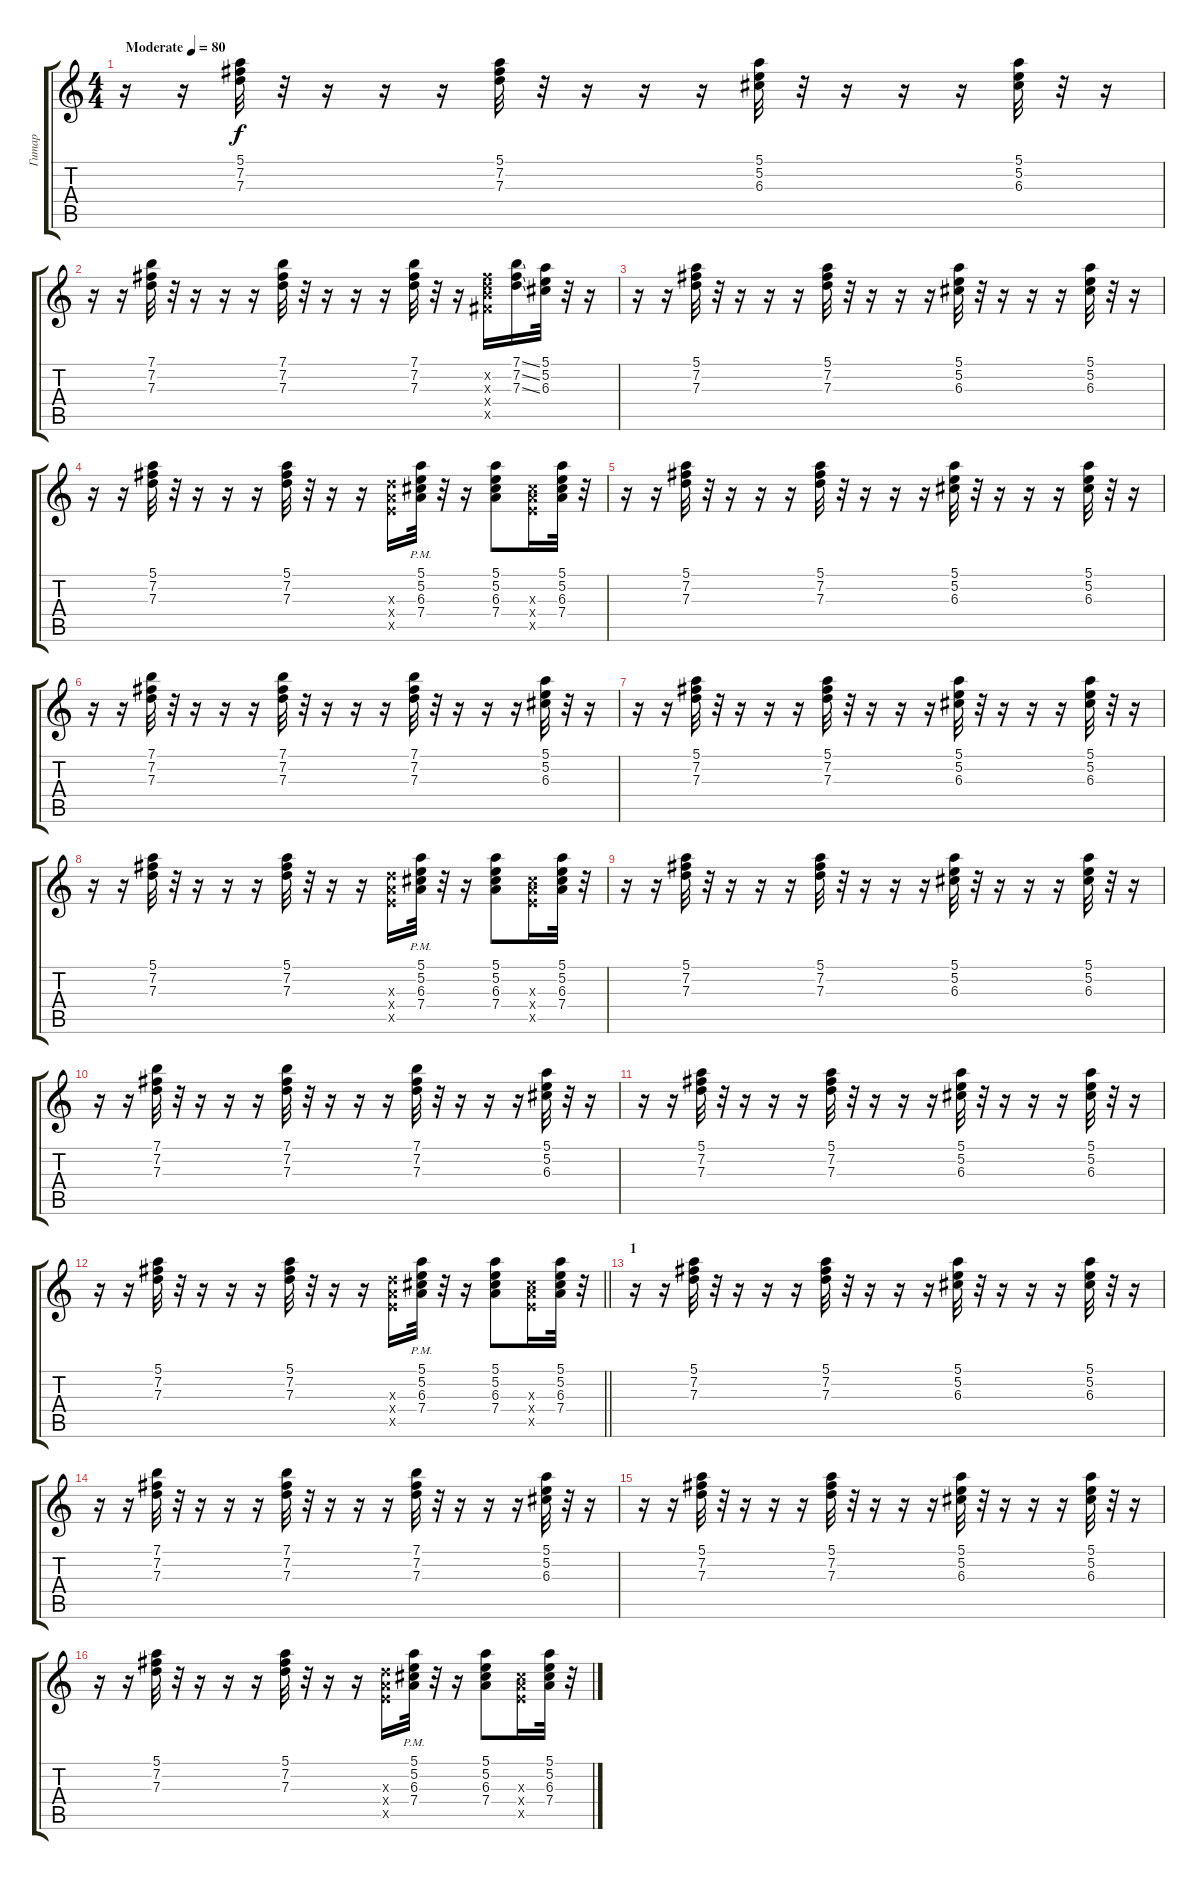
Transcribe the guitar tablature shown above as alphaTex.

\track ("Гитар" "Гитар") {instrument electricguitarclean}
\staff {score tabs}
\tuning (E4 B3 G3 D3 A2 E2) {hide}
\ts (4 4)
\tempo (80 "Moderate")
\clef g2
\ks c
r.16{dy f instrument electricguitarclean} r.16 (5.1 7.2 7.3).32 r.32 r.16 r.16 r.16 (5.1 7.2 7.3).32 r.32 r.16 r.16 r.16 (5.1 5.2 6.3).32 r.32 r.16 r.16 r.16 (5.1 5.2 6.3).32 r.32 r.16 |
r.16 r.16 (7.1 7.2 7.3).32 r.32 r.16 r.16 r.16 (7.1 7.2 7.3).32 r.32 r.16 r.16 r.16 (7.1 7.2 7.3).32 r.32 r.16 (7.2{x} 7.3{x} 9.4{x} 9.5{x}).16 (7.1{ss} 7.2{ss} 7.3{ss}).16 (5.1 5.2 6.3).32 r.32 r.16 |
r.16 r.16 (5.1 7.2 7.3).32 r.32 r.16 r.16 r.16 (5.1 7.2 7.3).32 r.32 r.16 r.16 r.16 (5.1 5.2 6.3).32 r.32 r.16 r.16 r.16 (5.1 5.2 6.3).32 r.32 r.16 |
r.16 r.16 (5.1 7.2 7.3).32 r.32 r.16 r.16 r.16 (5.1 7.2 7.3).32 r.32 r.16 r.16 (7.3{x} 7.4{x} 7.5{x}).16 (5.1 5.2{pm} 6.3 7.4).32 r.32 r.16 (5.1 5.2 6.3 7.4).8 (6.3{x} 7.4{x} 7.5{x}).16 (5.1 5.2 6.3 7.4).32 r.32 |
r.16 r.16 (5.1 7.2 7.3).32 r.32 r.16 r.16 r.16 (5.1 7.2 7.3).32 r.32 r.16 r.16 r.16 (5.1 5.2 6.3).32 r.32 r.16 r.16 r.16 (5.1 5.2 6.3).32 r.32 r.16 |
r.16 r.16 (7.1 7.2 7.3).32 r.32 r.16 r.16 r.16 (7.1 7.2 7.3).32 r.32 r.16 r.16 r.16 (7.1 7.2 7.3).32 r.32 r.16 r.16 r.16 (5.1 5.2 6.3).32 r.32 r.16 |
r.16 r.16 (5.1 7.2 7.3).32 r.32 r.16 r.16 r.16 (5.1 7.2 7.3).32 r.32 r.16 r.16 r.16 (5.1 5.2 6.3).32 r.32 r.16 r.16 r.16 (5.1 5.2 6.3).32 r.32 r.16 |
r.16 r.16 (5.1 7.2 7.3).32 r.32 r.16 r.16 r.16 (5.1 7.2 7.3).32 r.32 r.16 r.16 (7.3{x} 7.4{x} 7.5{x}).16 (5.1 5.2{pm} 6.3 7.4).32 r.32 r.16 (5.1 5.2 6.3 7.4).8 (6.3{x} 7.4{x} 7.5{x}).16 (5.1 5.2 6.3 7.4).32 r.32 |
r.16 r.16 (5.1 7.2 7.3).32 r.32 r.16 r.16 r.16 (5.1 7.2 7.3).32 r.32 r.16 r.16 r.16 (5.1 5.2 6.3).32 r.32 r.16 r.16 r.16 (5.1 5.2 6.3).32 r.32 r.16 |
r.16 r.16 (7.1 7.2 7.3).32 r.32 r.16 r.16 r.16 (7.1 7.2 7.3).32 r.32 r.16 r.16 r.16 (7.1 7.2 7.3).32 r.32 r.16 r.16 r.16 (5.1 5.2 6.3).32 r.32 r.16 |
r.16 r.16 (5.1 7.2 7.3).32 r.32 r.16 r.16 r.16 (5.1 7.2 7.3).32 r.32 r.16 r.16 r.16 (5.1 5.2 6.3).32 r.32 r.16 r.16 r.16 (5.1 5.2 6.3).32 r.32 r.16 |
\barLineRight lightlight
r.16 r.16 (5.1 7.2 7.3).32 r.32 r.16 r.16 r.16 (5.1 7.2 7.3).32 r.32 r.16 r.16 (7.3{x} 7.4{x} 7.5{x}).16 (5.1 5.2{pm} 6.3 7.4).32 r.32 r.16 (5.1 5.2 6.3 7.4).8 (6.3{x} 7.4{x} 7.5{x}).16 (5.1 5.2 6.3 7.4).32 r.32 |
\section ("" "1")
r.16 r.16 (5.1 7.2 7.3).32 r.32 r.16 r.16 r.16 (5.1 7.2 7.3).32 r.32 r.16 r.16 r.16 (5.1 5.2 6.3).32 r.32 r.16 r.16 r.16 (5.1 5.2 6.3).32 r.32 r.16 |
r.16 r.16 (7.1 7.2 7.3).32 r.32 r.16 r.16 r.16 (7.1 7.2 7.3).32 r.32 r.16 r.16 r.16 (7.1 7.2 7.3).32 r.32 r.16 r.16 r.16 (5.1 5.2 6.3).32 r.32 r.16 |
r.16 r.16 (5.1 7.2 7.3).32 r.32 r.16 r.16 r.16 (5.1 7.2 7.3).32 r.32 r.16 r.16 r.16 (5.1 5.2 6.3).32 r.32 r.16 r.16 r.16 (5.1 5.2 6.3).32 r.32 r.16 |
r.16 r.16 (5.1 7.2 7.3).32 r.32 r.16 r.16 r.16 (5.1 7.2 7.3).32 r.32 r.16 r.16 (7.3{x} 7.4{x} 7.5{x}).16 (5.1 5.2{pm} 6.3 7.4).32 r.32 r.16 (5.1 5.2 6.3 7.4).8 (6.3{x} 7.4{x} 7.5{x}).16 (5.1 5.2 6.3 7.4).32 r.32
